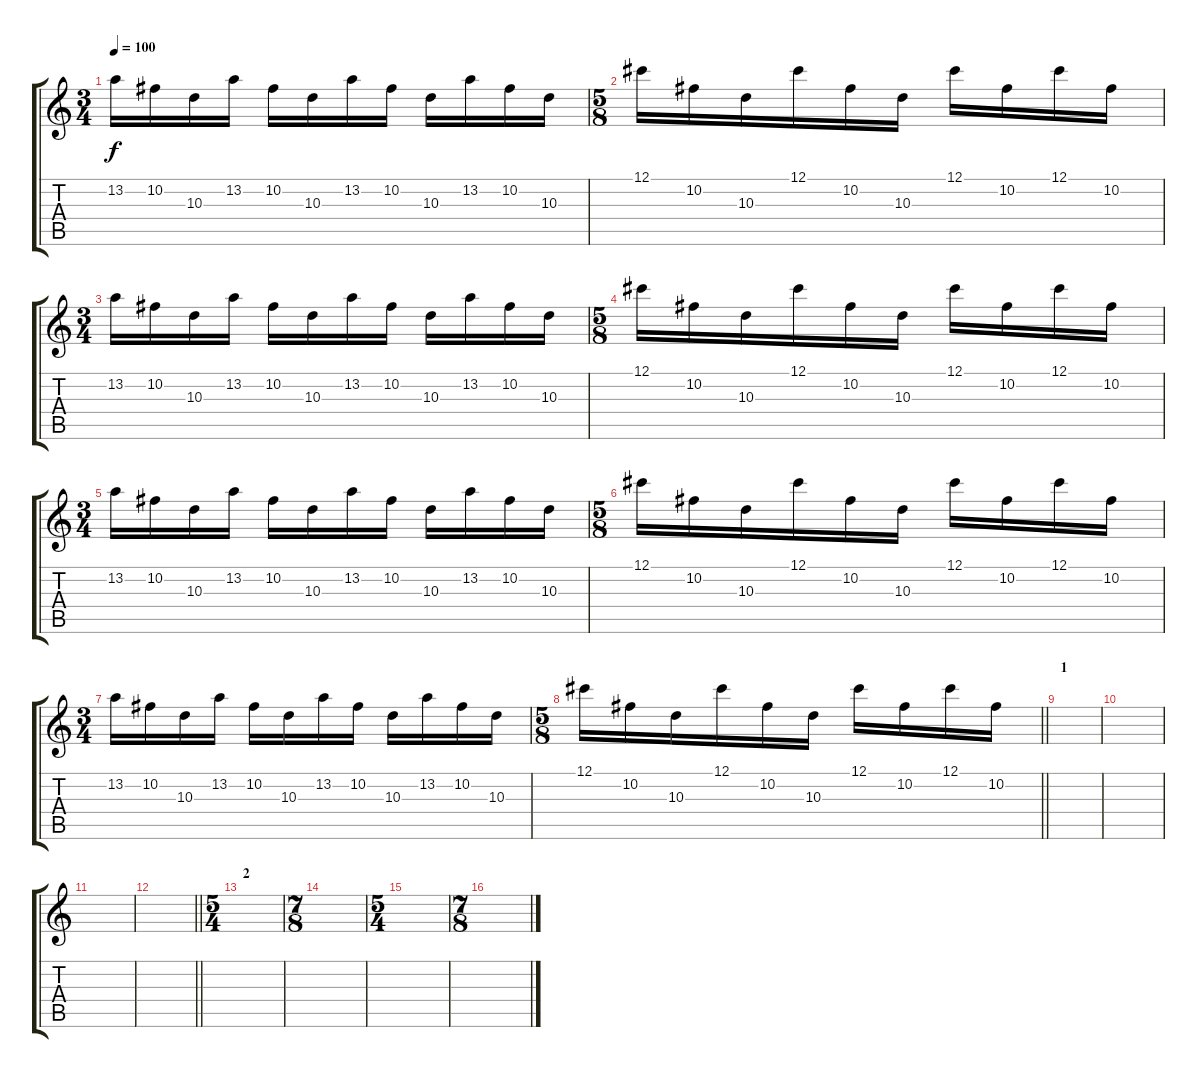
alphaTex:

\track "" {instrument distortionguitar}
\staff {score tabs}
\tuning (Db4 Ab3 E3 B2 Gb2 B1) {hide}
\ts (3 4)
\tempo 100
\clef g2
\ks c
13.2.16{dy f} 10.2.16 10.3.16 13.2.16 10.2.16 10.3.16 13.2.16 10.2.16 10.3.16 13.2.16 10.2.16 10.3.16 |
\ts (5 8)
12.1.16 10.2.16 10.3.16 12.1.16 10.2.16 10.3.16 12.1.16 10.2.16 12.1.16 10.2.16 |
\ts (3 4)
13.2.16 10.2.16 10.3.16 13.2.16 10.2.16 10.3.16 13.2.16 10.2.16 10.3.16 13.2.16 10.2.16 10.3.16 |
\ts (5 8)
12.1.16 10.2.16 10.3.16 12.1.16 10.2.16 10.3.16 12.1.16 10.2.16 12.1.16 10.2.16 |
\ts (3 4)
13.2.16 10.2.16 10.3.16 13.2.16 10.2.16 10.3.16 13.2.16 10.2.16 10.3.16 13.2.16 10.2.16 10.3.16 |
\ts (5 8)
12.1.16 10.2.16 10.3.16 12.1.16 10.2.16 10.3.16 12.1.16 10.2.16 12.1.16 10.2.16 |
\ts (3 4)
13.2.16 10.2.16 10.3.16 13.2.16 10.2.16 10.3.16 13.2.16 10.2.16 10.3.16 13.2.16 10.2.16 10.3.16 |
\ts (5 8)
\barLineRight lightlight
12.1.16 10.2.16 10.3.16 12.1.16 10.2.16 10.3.16 12.1.16 10.2.16 12.1.16 10.2.16 |
\section ("" "1")
|
|
|
\barLineRight lightlight
|
\ts (5 4)
\section ("" "2")
|
\ts (7 8)
|
\ts (5 4)
|
\ts (7 8)
